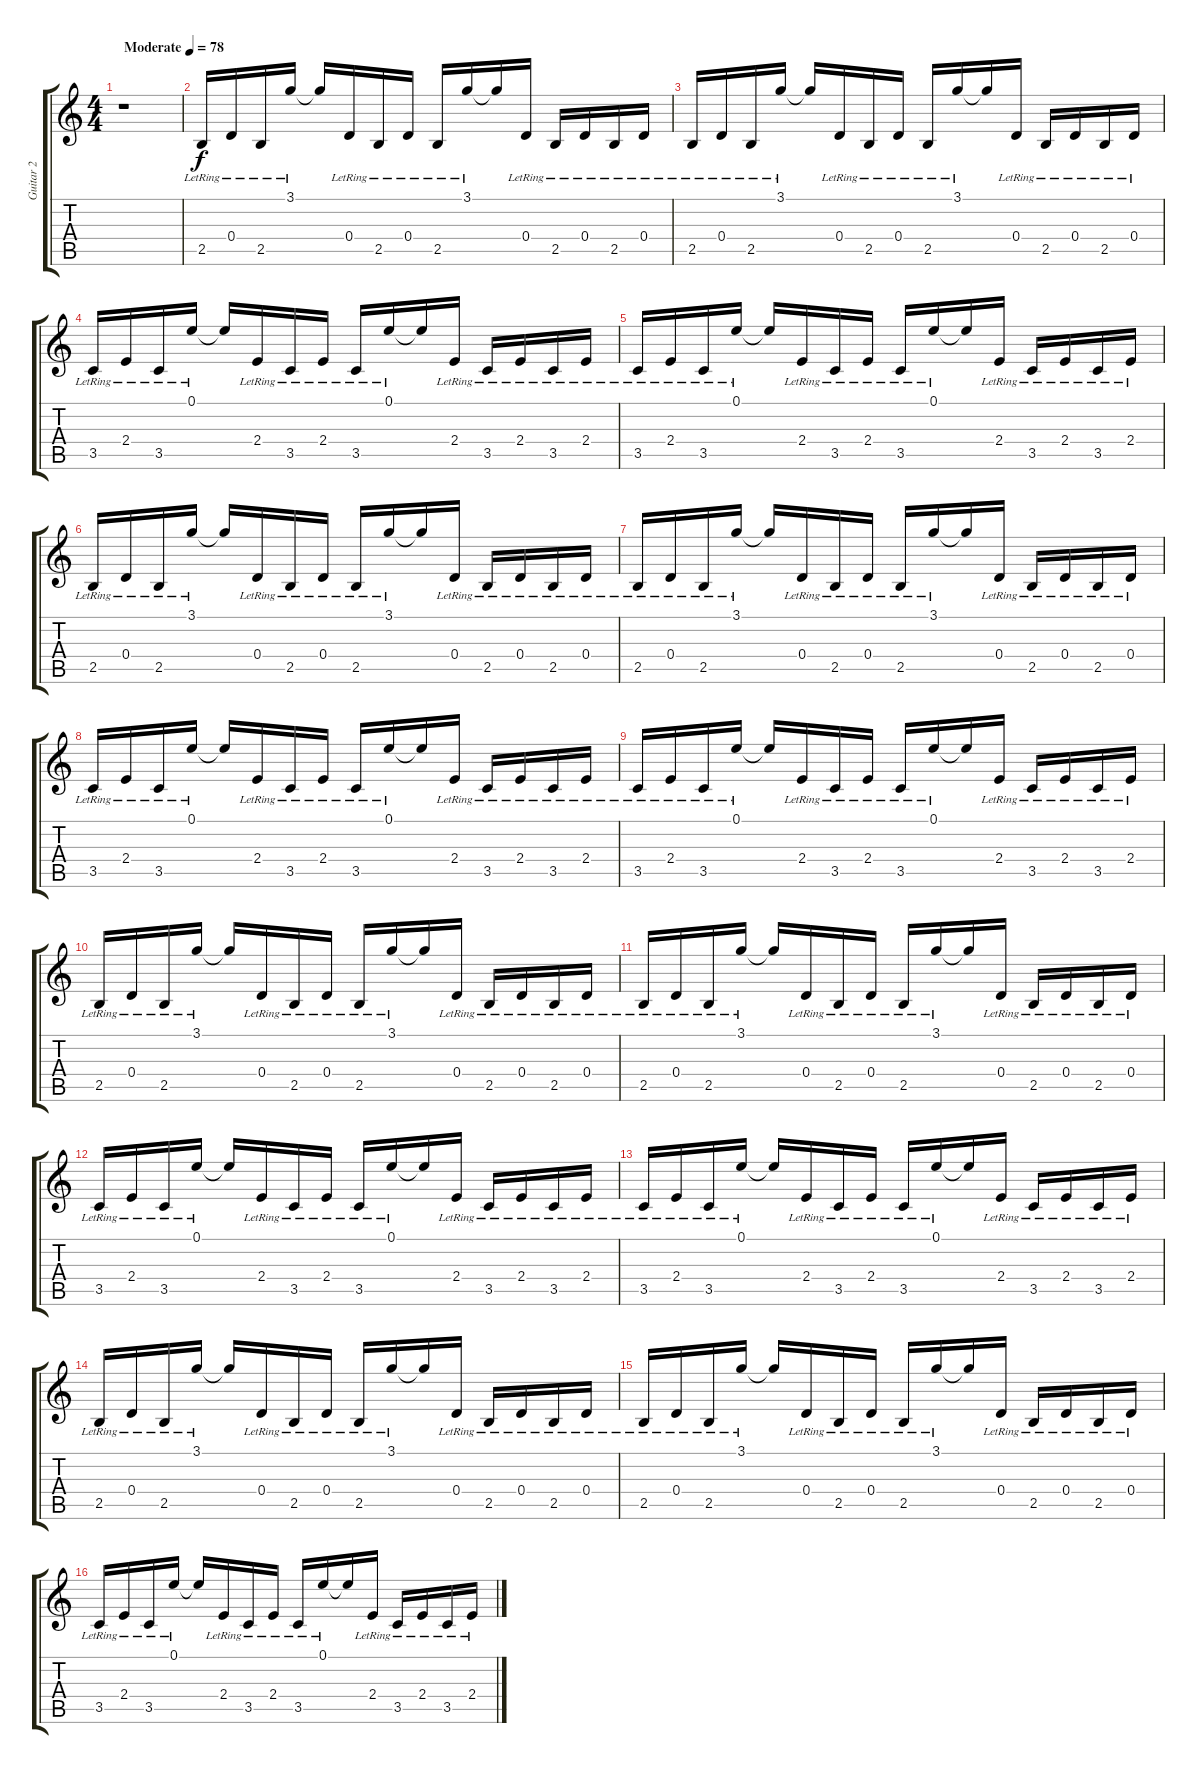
\track ("Guitar 2" "Guitar 2") {instrument acousticguitarsteel}
\staff {score tabs}
\tuning (E4 B3 G3 D3 A2 E2) {hide}
\ts (4 4)
\tempo (78 "Moderate")
\clef g2
\ks c
r.1{dy f instrument acousticguitarsteel} |
2.5{lr}.16 0.4{lr}.16 2.5{lr}.16 3.1{lr}.16 3.1{t}.16 0.4{lr}.16 2.5{lr}.16 0.4{lr}.16 2.5{lr}.16 3.1{lr}.16 3.1{t}.16 0.4{lr}.16 2.5{lr}.16 0.4{lr}.16 2.5{lr}.16 0.4{lr}.16 |
2.5{lr}.16 0.4{lr}.16 2.5{lr}.16 3.1{lr}.16 3.1{t}.16 0.4{lr}.16 2.5{lr}.16 0.4{lr}.16 2.5{lr}.16 3.1{lr}.16 3.1{t}.16 0.4{lr}.16 2.5{lr}.16 0.4{lr}.16 2.5{lr}.16 0.4{lr}.16 |
3.5{lr}.16 2.4{lr}.16 3.5{lr}.16 0.1{lr}.16 0.1{t}.16 2.4{lr}.16 3.5{lr}.16 2.4{lr}.16 3.5{lr}.16 0.1{lr}.16 0.1{t}.16 2.4{lr}.16 3.5{lr}.16 2.4{lr}.16 3.5{lr}.16 2.4{lr}.16 |
3.5{lr}.16 2.4{lr}.16 3.5{lr}.16 0.1{lr}.16 0.1{t}.16 2.4{lr}.16 3.5{lr}.16 2.4{lr}.16 3.5{lr}.16 0.1{lr}.16 0.1{t}.16 2.4{lr}.16 3.5{lr}.16 2.4{lr}.16 3.5{lr}.16 2.4{lr}.16 |
2.5{lr}.16 0.4{lr}.16 2.5{lr}.16 3.1{lr}.16 3.1{t}.16 0.4{lr}.16 2.5{lr}.16 0.4{lr}.16 2.5{lr}.16 3.1{lr}.16 3.1{t}.16 0.4{lr}.16 2.5{lr}.16 0.4{lr}.16 2.5{lr}.16 0.4{lr}.16 |
2.5{lr}.16 0.4{lr}.16 2.5{lr}.16 3.1{lr}.16 3.1{t}.16 0.4{lr}.16 2.5{lr}.16 0.4{lr}.16 2.5{lr}.16 3.1{lr}.16 3.1{t}.16 0.4{lr}.16 2.5{lr}.16 0.4{lr}.16 2.5{lr}.16 0.4{lr}.16 |
3.5{lr}.16 2.4{lr}.16 3.5{lr}.16 0.1{lr}.16 0.1{t}.16 2.4{lr}.16 3.5{lr}.16 2.4{lr}.16 3.5{lr}.16 0.1{lr}.16 0.1{t}.16 2.4{lr}.16 3.5{lr}.16 2.4{lr}.16 3.5{lr}.16 2.4{lr}.16 |
3.5{lr}.16 2.4{lr}.16 3.5{lr}.16 0.1{lr}.16 0.1{t}.16 2.4{lr}.16 3.5{lr}.16 2.4{lr}.16 3.5{lr}.16 0.1{lr}.16 0.1{t}.16 2.4{lr}.16 3.5{lr}.16 2.4{lr}.16 3.5{lr}.16 2.4{lr}.16 |
2.5{lr}.16 0.4{lr}.16 2.5{lr}.16 3.1{lr}.16 3.1{t}.16 0.4{lr}.16 2.5{lr}.16 0.4{lr}.16 2.5{lr}.16 3.1{lr}.16 3.1{t}.16 0.4{lr}.16 2.5{lr}.16 0.4{lr}.16 2.5{lr}.16 0.4{lr}.16 |
2.5{lr}.16 0.4{lr}.16 2.5{lr}.16 3.1{lr}.16 3.1{t}.16 0.4{lr}.16 2.5{lr}.16 0.4{lr}.16 2.5{lr}.16 3.1{lr}.16 3.1{t}.16 0.4{lr}.16 2.5{lr}.16 0.4{lr}.16 2.5{lr}.16 0.4{lr}.16 |
3.5{lr}.16 2.4{lr}.16 3.5{lr}.16 0.1{lr}.16 0.1{t}.16 2.4{lr}.16 3.5{lr}.16 2.4{lr}.16 3.5{lr}.16 0.1{lr}.16 0.1{t}.16 2.4{lr}.16 3.5{lr}.16 2.4{lr}.16 3.5{lr}.16 2.4{lr}.16 |
3.5{lr}.16 2.4{lr}.16 3.5{lr}.16 0.1{lr}.16 0.1{t}.16 2.4{lr}.16 3.5{lr}.16 2.4{lr}.16 3.5{lr}.16 0.1{lr}.16 0.1{t}.16 2.4{lr}.16 3.5{lr}.16 2.4{lr}.16 3.5{lr}.16 2.4{lr}.16 |
2.5{lr}.16 0.4{lr}.16 2.5{lr}.16 3.1{lr}.16 3.1{t}.16 0.4{lr}.16 2.5{lr}.16 0.4{lr}.16 2.5{lr}.16 3.1{lr}.16 3.1{t}.16 0.4{lr}.16 2.5{lr}.16 0.4{lr}.16 2.5{lr}.16 0.4{lr}.16 |
2.5{lr}.16 0.4{lr}.16 2.5{lr}.16 3.1{lr}.16 3.1{t}.16 0.4{lr}.16 2.5{lr}.16 0.4{lr}.16 2.5{lr}.16 3.1{lr}.16 3.1{t}.16 0.4{lr}.16 2.5{lr}.16 0.4{lr}.16 2.5{lr}.16 0.4{lr}.16 |
3.5{lr}.16 2.4{lr}.16 3.5{lr}.16 0.1{lr}.16 0.1{t}.16 2.4{lr}.16 3.5{lr}.16 2.4{lr}.16 3.5{lr}.16 0.1{lr}.16 0.1{t}.16 2.4{lr}.16 3.5{lr}.16 2.4{lr}.16 3.5{lr}.16 2.4{lr}.16
